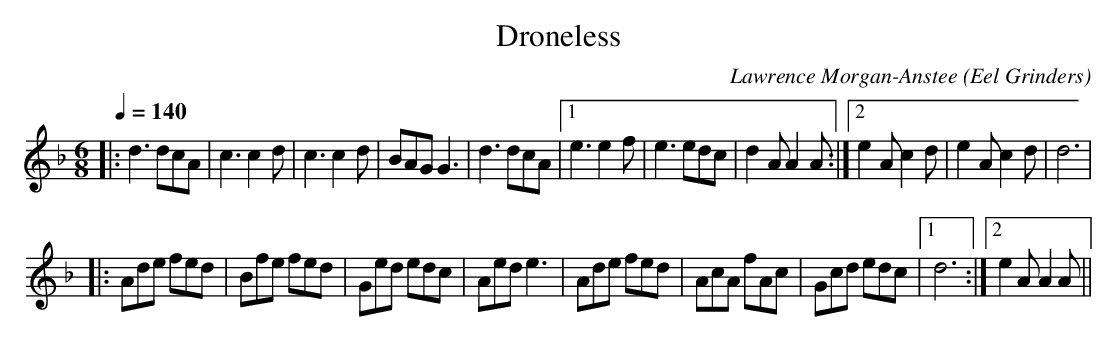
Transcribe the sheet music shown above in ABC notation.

X:1
T:Droneless
C:Lawrence Morgan-Anstee (Eel Grinders)
L:1/8
M:6/8
Q:1/4=140
K:Dm
|:d3dcA|c3c2d|c3c2d|BAGG3|d3dcA|1e3e2f|e3edc|d2AA2A:|2e2Ac2d|e2Ac2d|d6|
|:Ade fed|Bfe fed|Ged edc|Aed e3|Ade fed|AcA fAc|Gcd edc|1d6:|2e2AA2A||
